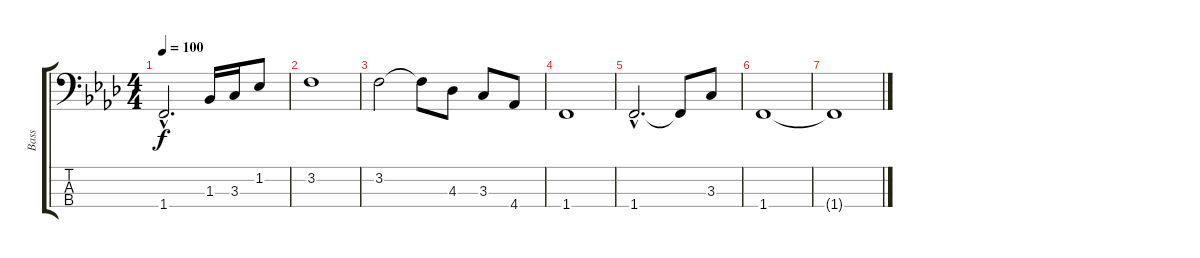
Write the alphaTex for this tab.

\track ("Bass" "Bass") {instrument fretlessbass}
\staff {score tabs}
\tuning (G2 D2 A1 E1) {hide}
\ts (4 4)
\tempo 100
\clef f4
\ks ab
1.4{hac}.2{d dy f} 1.3.16 3.3.16 1.2.8 |
3.2.1 |
3.2.2 3.2{t}.8 4.3.8 3.3.8 4.4.8 |
1.4.1 |
1.4{hac}.2{d} 1.4{t}.8 3.3.8 |
1.4.1 |
1.4{t}.1
